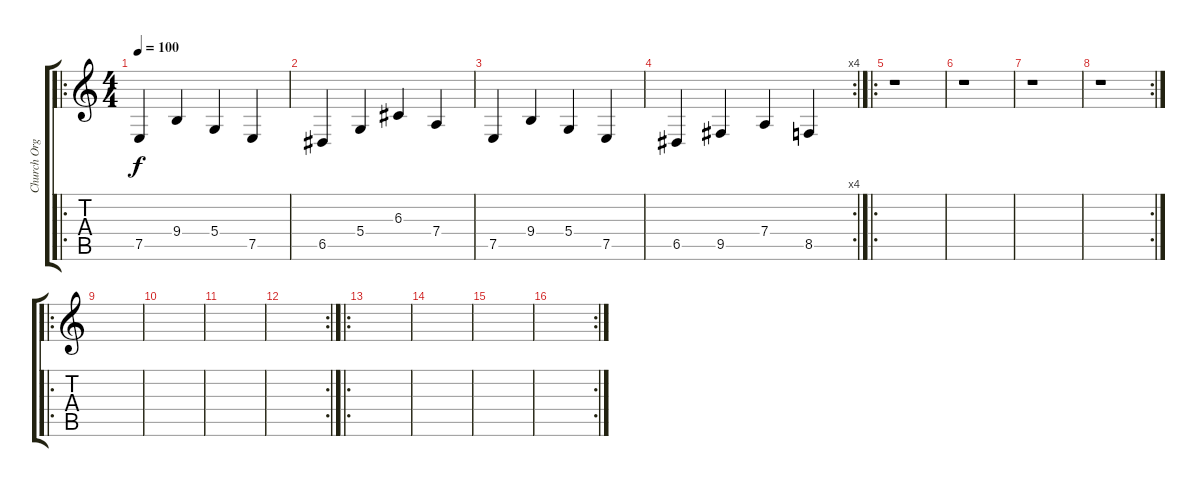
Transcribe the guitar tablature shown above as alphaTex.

\track ("Church Organ" "Church Org") {instrument churchorgan}
\staff {score tabs}
\tuning (E4 B3 G3 D3 A2 E2) {hide}
\ro
\ts (4 4)
\tempo 100
\clef g2
\ks c
7.5.4{dy f} 9.4.4 5.4.4 7.5.4 |
6.5.4 5.4.4 6.3.4 7.4.4 |
7.5.4 9.4.4 5.4.4 7.5.4 |
\rc 4
6.5.4 9.5.4 7.4.4 8.5.4 |
\ro
r.1 |
r.1 |
r.1 |
\rc 2
r.1 |
\ro
|
|
|
\rc 2
|
\ro
|
|
|
\rc 2
